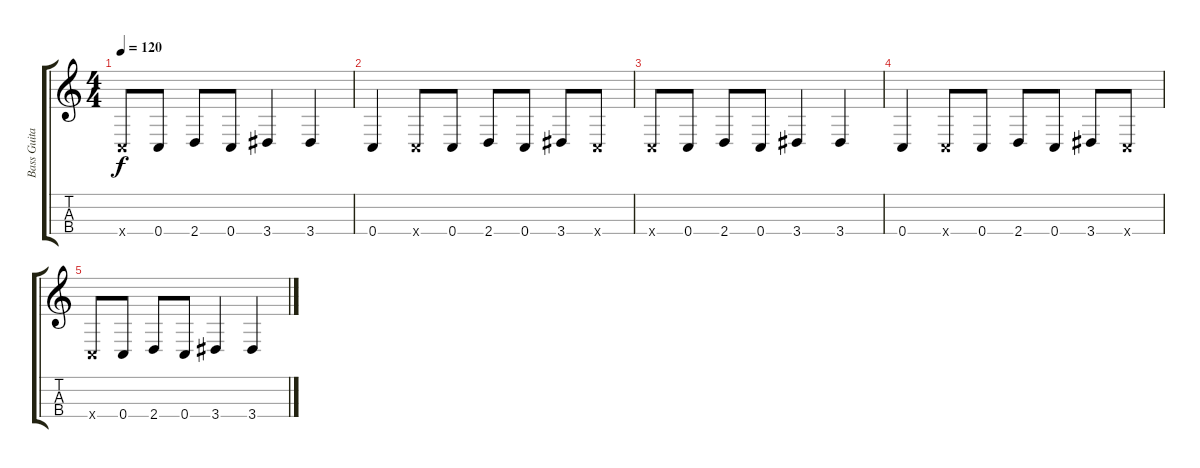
\track ("Bass Guitar" "Bass Guita") {instrument electricbassfinger}
\staff {score tabs}
\tuning (F3 C3 G2 C2) {hide}
\ts (4 4)
\tempo 120
\clef g2
\ks c
0.4{x}.8{dy f} 0.4.8 2.4.8 0.4.8 3.4.4 3.4.4 |
0.4.4 0.4{x}.8 0.4.8 2.4.8 0.4.8 3.4.8 0.4{x}.8 |
0.4{x}.8 0.4.8 2.4.8 0.4.8 3.4.4 3.4.4 |
0.4.4 0.4{x}.8 0.4.8 2.4.8 0.4.8 3.4.8 0.4{x}.8 |
0.4{x}.8 0.4.8 2.4.8 0.4.8 3.4.4 3.4.4
